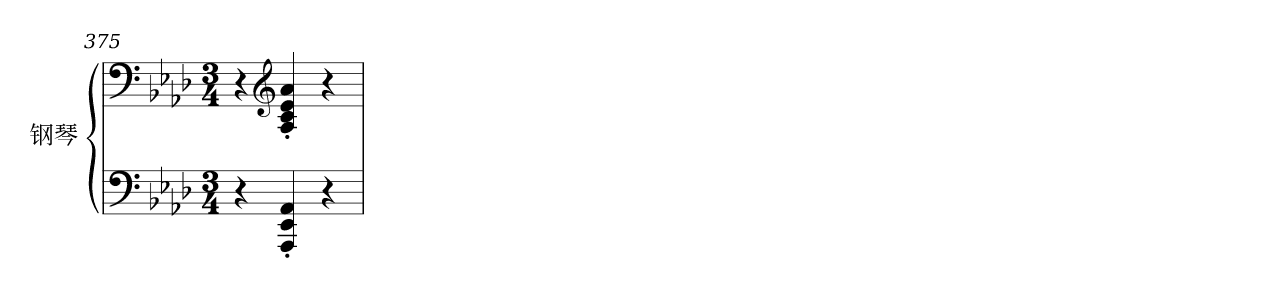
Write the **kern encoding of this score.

**kern	**kern
*part1	*part1
*staff2	*staff1
*I"钢琴	*
!!LO:LB:g=z
*clefF4	*clefF4
*k[b-e-a-d-]	*k[b-e-a-d-]
*M3/4	*M3/4
=375	=375
4r	4r
*	*clefG2
4AAA-/' 4EE-/' 4AA-/'	4A-/' 4c/' 4e-/' 4a-/'
4r	4r
=	=
*-	*-
